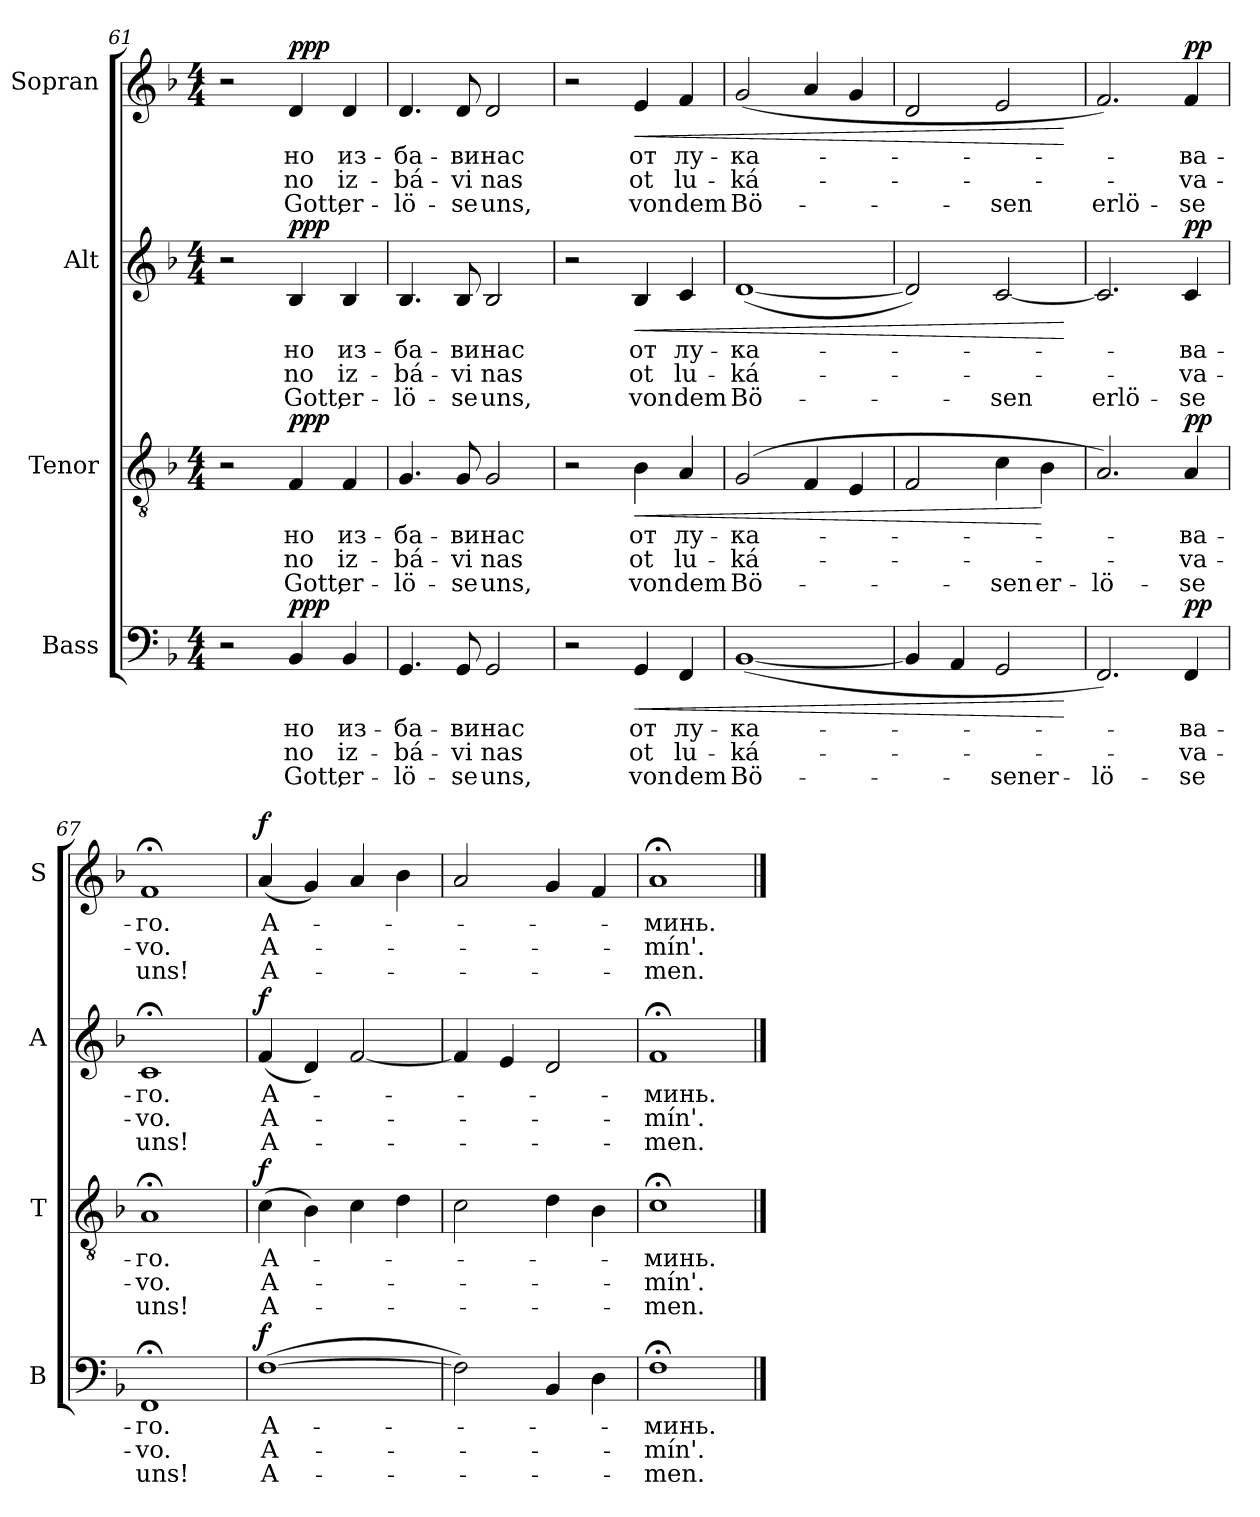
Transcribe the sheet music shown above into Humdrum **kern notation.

**kern	**text	**text	**text	**dynam	**kern	**text	**text	**text	**dynam	**kern	**text	**text	**text	**dynam	**kern	**text	**text	**text	**dynam
*part4	*part4	*part4	*part4	*part4	*part3	*part3	*part3	*part3	*part3	*part2	*part2	*part2	*part2	*part2	*part1	*part1	*part1	*part1	*part1
*staff4	*staff4	*staff4	*staff4	*staff4	*staff3	*staff3	*staff3	*staff3	*staff3	*staff2	*staff2	*staff2	*staff2	*staff2	*staff1	*staff1	*staff1	*staff1	*staff1
*I"Bass	*	*	*	*	*I"Tenor	*	*	*	*	*I"Alt	*	*	*	*	*I"Sopran	*	*	*	*
*I'B	*	*	*	*	*I'T	*	*	*	*	*I'A	*	*	*	*	*I'S	*	*	*	*
*clefF4	*	*	*	*	*clefGv2	*	*	*	*	*clefG2	*	*	*	*	*clefG2	*	*	*	*
*k[b-]	*	*	*	*	*k[b-]	*	*	*	*	*k[b-]	*	*	*	*	*k[b-]	*	*	*	*
*F:	*	*	*	*	*F:	*	*	*	*	*F:	*	*	*	*	*F:	*	*	*	*
*M4/4	*	*	*	*	*M4/4	*	*	*	*	*M4/4	*	*	*	*	*M4/4	*	*	*	*
=61	=61	=61	=61	=61	=61	=61	=61	=61	=61	=61	=61	=61	=61	=61	=61	=61	=61	=61	=61
2r	.	.	.	.	2r	.	.	.	.	2r	.	.	.	.	2r	.	.	.	.
!	!LO:LY:b	!LO:LY:b	!LO:LY:b	!LO:DY:a	!	!LO:LY:b	!LO:LY:b	!LO:LY:b	!LO:DY:a	!	!LO:LY:b	!LO:LY:b	!LO:LY:b	!LO:DY:a	!	!LO:LY:b	!LO:LY:b	!LO:LY:b	!LO:DY:a
4BB-/	но	no	Gott,	ppp	4F/	но	no	Gott,	ppp	4B-/	но	no	Gott,	ppp	4d/	но	no	Gott,	ppp
!	!LO:LY:b	!LO:LY:b	!LO:LY:b	!	!	!LO:LY:b	!LO:LY:b	!LO:LY:b	!	!	!LO:LY:b	!LO:LY:b	!LO:LY:b	!	!	!LO:LY:b	!LO:LY:b	!LO:LY:b	!
4BB-/	из-	iz-	er-	.	4F/	из-	iz-	er-	.	4B-/	из-	iz-	er-	.	4d/	из-	iz-	er-	.
=62	=62	=62	=62	=62	=62	=62	=62	=62	=62	=62	=62	=62	=62	=62	=62	=62	=62	=62	=62
!	!LO:LY:b	!LO:LY:b	!LO:LY:b	!	!	!LO:LY:b	!LO:LY:b	!LO:LY:b	!	!	!LO:LY:b	!LO:LY:b	!LO:LY:b	!	!	!LO:LY:b	!LO:LY:b	!LO:LY:b	!
4.GG/	-ба-	-bá-	-lö-	.	4.G/	-ба-	-bá-	-lö-	.	4.B-/	-ба-	-bá-	-lö-	.	4.d/	-ба-	-bá-	-lö-	.
!	!LO:LY:b	!LO:LY:b	!LO:LY:b	!	!	!LO:LY:b	!LO:LY:b	!LO:LY:b	!	!	!LO:LY:b	!LO:LY:b	!LO:LY:b	!	!	!LO:LY:b	!LO:LY:b	!LO:LY:b	!
8GG/	-ви	-vi	-se	.	8G/	-ви	-vi	-se	.	8B-/	-ви	-vi	-se	.	8d/	-ви	-vi	-se	.
!	!LO:LY:b	!LO:LY:b	!LO:LY:b	!	!	!LO:LY:b	!LO:LY:b	!LO:LY:b	!	!	!LO:LY:b	!LO:LY:b	!LO:LY:b	!	!	!LO:LY:b	!LO:LY:b	!LO:LY:b	!
2GG/	нас	nas	uns,	.	2G/	нас	nas	uns,	.	2B-/	нас	nas	uns,	.	2d/	нас	nas	uns,	.
=63	=63	=63	=63	=63	=63	=63	=63	=63	=63	=63	=63	=63	=63	=63	=63	=63	=63	=63	=63
2r	.	.	.	.	2r	.	.	.	.	2r	.	.	.	.	2r	.	.	.	.
!	!LO:LY:b	!LO:LY:b	!LO:LY:b	!LO:HP:b	!	!LO:LY:b	!LO:LY:b	!LO:LY:b	!LO:HP:b	!	!LO:LY:b	!LO:LY:b	!LO:LY:b	!LO:HP:b	!	!LO:LY:b	!LO:LY:b	!LO:LY:b	!LO:HP:b
4GG/	от	ot	von	<	4B-\	от	ot	von	<	4B-/	от	ot	von	<	4e/	от	ot	von	<
!	!LO:LY:b	!LO:LY:b	!LO:LY:b	!	!	!LO:LY:b	!LO:LY:b	!LO:LY:b	!	!	!LO:LY:b	!LO:LY:b	!LO:LY:b	!	!	!LO:LY:b	!LO:LY:b	!LO:LY:b	!
4FF/	лу-	lu-	dem	.	4A/	лу-	lu-	dem	.	4c/	лу-	lu-	dem	.	4f/	лу-	lu-	dem	.
=64	=64	=64	=64	=64	=64	=64	=64	=64	=64	=64	=64	=64	=64	=64	=64	=64	=64	=64	=64
!	!LO:LY:b	!LO:LY:b	!LO:LY:b	!	!	!LO:LY:b	!LO:LY:b	!LO:LY:b	!	!	!LO:LY:b	!LO:LY:b	!LO:LY:b	!	!	!LO:LY:b	!LO:LY:b	!LO:LY:b	!
(<[1BB-	-ка-	-ká-	Bö-	.	(<2G/	-ка-	-ká-	Bö-	.	(<[1d	-ка-	-ká-	Bö-	.	(<2g/	-ка-	-ká-	Bö-	.
.	.	.	.	.	4F/	.	.	.	.	.	.	.	.	.	4a/	.	.	.	.
.	.	.	.	.	4E/	.	.	.	.	.	.	.	.	.	4g/	.	.	.	.
!!LO:LB:g=z
=65	=65	=65	=65	=65	=65	=65	=65	=65	=65	=65	=65	=65	=65	=65	=65	=65	=65	=65	=65
4BB-/]	.	.	.	.	2F/	.	.	.	.	2d/])	.	.	.	.	2d/	.	.	.	.
4AA/	.	.	.	.	.	.	.	.	.	.	.	.	.	.	.	.	.	.	.
!	!	!	!LO:LY:b	!	!	!	!	!LO:LY:b	!	!	!	!	!LO:LY:b	!	!	!	!	!LO:LY:b	!
2GG/	.	.	-sener-	.	4c\	.	.	-sen	.	[2c/	.	.	-sen	.	2e/	.	.	-sen	.
!	!	!	!	!	!	!	!	!LO:LY:b	!	!	!	!	!	!	!	!	!	!	!
.	.	.	.	.	4B-\	.	.	er-	[	.	.	.	.	.	.	.	.	.	.
.	.	.	.	[	.	.	.	.	.	.	.	.	.	[	.	.	.	.	[
=66	=66	=66	=66	=66	=66	=66	=66	=66	=66	=66	=66	=66	=66	=66	=66	=66	=66	=66	=66
!	!	!	!LO:LY:b	!	!	!	!	!LO:LY:b	!	!	!	!	!LO:LY:b	!	!	!	!	!LO:LY:b	!
2.FF/)	.	.	-lö-	.	2.A/)	.	.	-lö-	.	2.c/]	.	.	erlö-	.	2.f/)	.	.	erlö-	.
!	!LO:LY:b	!LO:LY:b	!LO:LY:b	!LO:DY:a	!	!LO:LY:b	!LO:LY:b	!LO:LY:b	!LO:DY:a	!	!LO:LY:b	!LO:LY:b	!LO:LY:b	!LO:DY:a	!	!LO:LY:b	!LO:LY:b	!LO:LY:b	!LO:DY:a
4FF/	-ва-	-va-	-se	pp	4A/	-ва-	-va-	-se	pp	4c/	-ва-	-va-	-se	pp	4f/	-ва-	-va-	-se	pp
=67	=67	=67	=67	=67	=67	=67	=67	=67	=67	=67	=67	=67	=67	=67	=67	=67	=67	=67	=67
!	!LO:LY:b	!LO:LY:b	!LO:LY:b	!	!	!LO:LY:b	!LO:LY:b	!LO:LY:b	!	!	!LO:LY:b	!LO:LY:b	!LO:LY:b	!	!	!LO:LY:b	!LO:LY:b	!LO:LY:b	!
1FF;<	-го.	-vo.	uns!	.	1A;<	-го.	-vo.	uns!	.	1c;<	-го.	-vo.	uns!	.	1f;<	-го.	-vo.	uns!	.
=68	=68	=68	=68	=68	=68	=68	=68	=68	=68	=68	=68	=68	=68	=68	=68	=68	=68	=68	=68
!	!LO:LY:b	!LO:LY:b	!LO:LY:b	!LO:DY:a	!	!LO:LY:b	!LO:LY:b	!LO:LY:b	!LO:DY:a	!	!LO:LY:b	!LO:LY:b	!LO:LY:b	!LO:DY:a	!	!LO:LY:b	!LO:LY:b	!LO:LY:b	!LO:DY:a
(>[1F	А-	A-	A-	f	(>4c\	А-	A-	A-	f	(<4f/	А-	A-	A-	f	(<4a/	А-	A-	A-	f
.	.	.	.	.	4B-\)	.	.	.	.	4d/)	.	.	.	.	4g/)	.	.	.	.
.	.	.	.	.	4c\	.	.	.	.	[2f/	.	.	.	.	4a/	.	.	.	.
.	.	.	.	.	4d\	.	.	.	.	.	.	.	.	.	4b-\	.	.	.	.
=69	=69	=69	=69	=69	=69	=69	=69	=69	=69	=69	=69	=69	=69	=69	=69	=69	=69	=69	=69
2F\])	.	.	.	.	2c\	.	.	.	.	4f/]	.	.	.	.	2a/	.	.	.	.
.	.	.	.	.	.	.	.	.	.	4e/	.	.	.	.	.	.	.	.	.
4BB-/	.	.	.	.	4d\	.	.	.	.	2d/	.	.	.	.	4g/	.	.	.	.
4D\	.	.	.	.	4B-\	.	.	.	.	.	.	.	.	.	4f/	.	.	.	.
=70	=70	=70	=70	=70	=70	=70	=70	=70	=70	=70	=70	=70	=70	=70	=70	=70	=70	=70	=70
!	!LO:LY:b	!LO:LY:b	!LO:LY:b	!	!	!LO:LY:b	!LO:LY:b	!LO:LY:b	!	!	!LO:LY:b	!LO:LY:b	!LO:LY:b	!	!	!LO:LY:b	!LO:LY:b	!LO:LY:b	!
1F;<	-минь.	-mín'.	-men.	.	1c;<	-минь.	-mín'.	-men.	.	1f;<	-минь.	-mín'.	-men.	.	1a;<	-минь.	-mín'.	-men.	.
==	==	==	==	==	==	==	==	==	==	==	==	==	==	==	==	==	==	==	==
*-	*-	*-	*-	*-	*-	*-	*-	*-	*-	*-	*-	*-	*-	*-	*-	*-	*-	*-	*-
